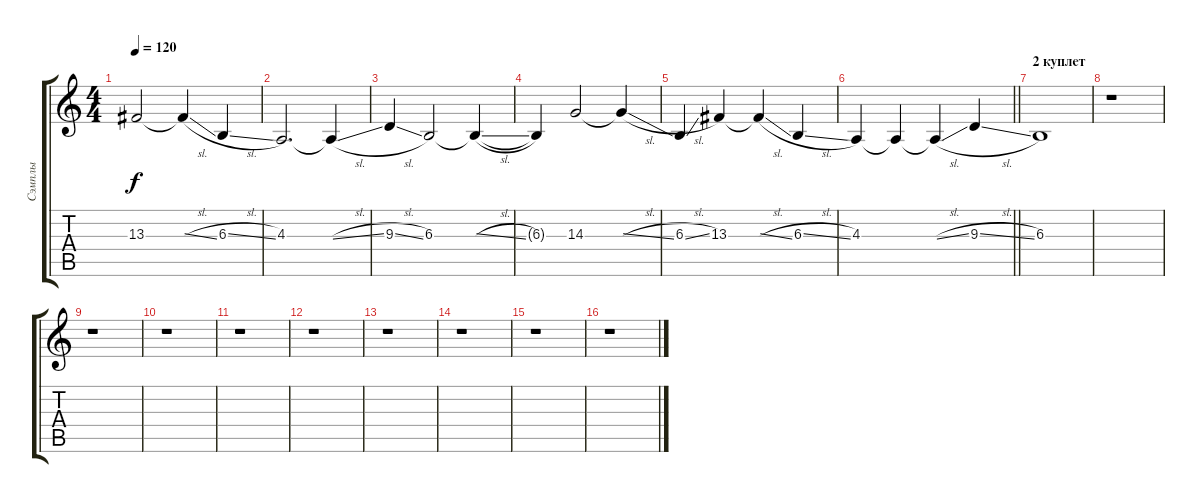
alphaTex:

\track ("Сэмплы" "Сэмплы") {instrument synthvoice}
\staff {score tabs}
\tuning (D4 A3 F3 C3 G2 C2) {hide}
\ts (4 4)
\tempo 120
\clef g2
\ks c
13.3.2{dy f} 13.3{sl t}.4 6.3{sl}.4 |
4.3.2{d} 4.3{sl t}.4 |
9.3{sl}.4 6.3.2 6.3{sl t}.4 |
6.3{t}.4 14.3.2 14.3{sl t}.4 |
6.3{sl}.4 13.3.4 13.3{sl t}.4 6.3{sl}.4 |
\barLineRight lightlight
4.3.4 4.3{t}.4 4.3{sl t}.4 9.3{sl}.4 |
\section ("" "2 куплет")
6.3.1 |
r.1 |
r.1 |
r.1 |
r.1 |
r.1 |
r.1 |
r.1 |
r.1 |
r.1
